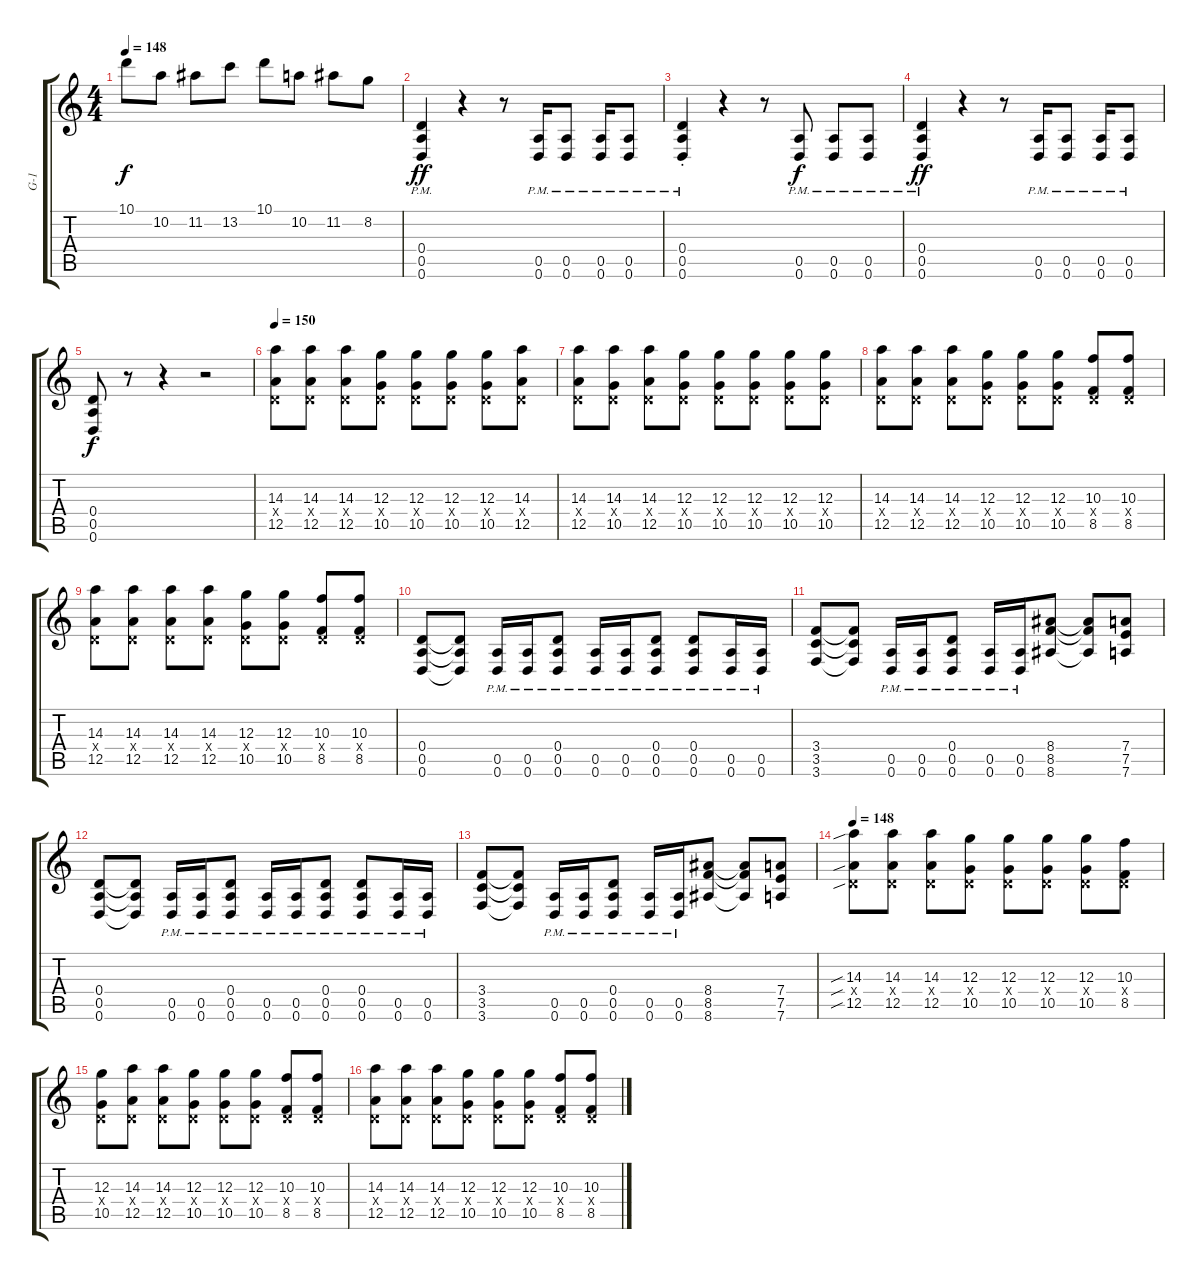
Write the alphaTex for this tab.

\track ("G-1" "G-1") {instrument distortionguitar}
\staff {score tabs}
\tuning (E4 B3 G3 D3 A2 D2) {hide}
\ts (4 4)
\tempo 148
\clef g2
\ks c
10.1.8{dy f} 10.2.8 11.2.8 13.2.8 10.1.8 10.2.8 11.2.8 8.2.8 |
(0.4{pm st} 0.5{pm st} 0.6{pm st}).4{dy ff} r.4 r.8 (0.5{pm} 0.6{pm}).16 (0.5{pm} 0.6{pm}).8 (0.5{pm} 0.6{pm}).16 (0.5{pm} 0.6{pm}).8 |
(0.4{pm st} 0.5{pm st} 0.6{pm st}).4 r.4 r.8 (0.5{pm} 0.6{pm}).8{dy f} (0.5{pm} 0.6{pm}).8 (0.5{pm} 0.6{pm}).8 |
(0.4{pm st} 0.5{pm st} 0.6{pm st}).4{dy ff} r.4 r.8 (0.5{pm} 0.6{pm}).16 (0.5{pm} 0.6{pm}).8 (0.5{pm} 0.6{pm}).16 (0.5{pm} 0.6{pm}).8 |
(0.4 0.5 0.6).8{dy f} r.8 r.4 r.2 |
\tempo 150
(14.3 0.4{x} 12.5).8 (14.3 0.4{x} 12.5).8 (14.3 0.4{x} 12.5).8 (12.3 0.4{x} 10.5).8 (12.3 0.4{x} 10.5).8 (12.3 0.4{x} 10.5).8 (12.3 0.4{x} 10.5).8 (14.3 0.4{x} 12.5).8 |
(14.3 0.4{x} 12.5).8 (14.3 0.4{x} 10.5).8 (14.3 0.4{x} 12.5).8 (12.3 0.4{x} 10.5).8 (12.3 0.4{x} 10.5).8 (12.3 0.4{x} 10.5).8 (12.3 0.4{x} 10.5).8 (12.3 0.4{x} 10.5).8 |
(14.3 0.4{x} 12.5).8 (14.3 0.4{x} 12.5).8 (14.3 0.4{x} 12.5).8 (12.3 0.4{x} 10.5).8 (12.3 0.4{x} 10.5).8 (12.3 0.4{x} 10.5).8 (10.3 0.4{x} 8.5).8 (10.3 0.4{x} 8.5).8 |
(14.3 0.4{x} 12.5).8 (14.3 0.4{x} 12.5).8 (14.3 0.4{x} 12.5).8 (14.3 0.4{x} 12.5).8 (12.3 0.4{x} 10.5).8 (12.3 0.4{x} 10.5).8 (10.3 0.4{x} 8.5).8 (10.3 0.4{x} 8.5).8 |
(0.4 0.5 0.6).8 (0.4{t} 0.5{t} 0.6{t}).8 (0.5{pm} 0.6{pm}).16 (0.5{pm} 0.6{pm}).16 (0.4{pm} 0.5{pm} 0.6{pm}).8 (0.5{pm} 0.6{pm}).16 (0.5{pm} 0.6{pm}).16 (0.4{pm} 0.5{pm} 0.6{pm}).8 (0.4{pm} 0.5{pm} 0.6{pm}).8 (0.5{pm} 0.6).16 (0.5{pm} 0.6{pm}).16 |
(3.4 3.5 3.6).8 (3.4{t} 3.5{t} 3.6{t}).8 (0.5{pm} 0.6{pm}).16 (0.5{pm} 0.6{pm}).16 (0.4{pm} 0.5{pm} 0.6{pm}).8 (0.5{pm} 0.6{pm}).16 (0.5{pm} 0.6{pm}).16 (8.4 8.5 8.6).8 (8.4{t} 8.5{t} 8.6{t}).8 (7.4 7.5 7.6).8 |
(0.4 0.5 0.6).8 (0.4{t} 0.5{t} 0.6{t}).8 (0.5{pm} 0.6{pm}).16 (0.5{pm} 0.6{pm}).16 (0.4{pm} 0.5{pm} 0.6{pm}).8 (0.5{pm} 0.6{pm}).16 (0.5{pm} 0.6{pm}).16 (0.4{pm} 0.5{pm} 0.6{pm}).8 (0.4{pm} 0.5{pm} 0.6{pm}).8 (0.5{pm} 0.6{pm}).16 (0.5{pm} 0.6{pm}).16 |
(3.4 3.5 3.6).8 (3.4{t} 3.5{t} 3.6{t}).8 (0.5{pm} 0.6{pm}).16 (0.5{pm} 0.6{pm}).16 (0.4{pm} 0.5{pm} 0.6{pm}).8 (0.5{pm} 0.6{pm}).16 (0.5{pm} 0.6{pm}).16 (8.4 8.5 8.6).8 (8.4{t} 8.5{t} 8.6{t}).8 (7.4 7.5 7.6).8 |
\tempo 148
(14.3{sib} 0.4{sib x} 12.5{sib}).8 (14.3 0.4{x} 12.5).8 (14.3 0.4{x} 12.5).8 (12.3 0.4{x} 10.5).8 (12.3 0.4{x} 10.5).8 (12.3 0.4{x} 10.5).8 (12.3 0.4{x} 10.5).8 (10.3 0.4{x} 8.5).8 |
(12.3 0.4{x} 10.5).8 (14.3 0.4{x} 12.5).8 (14.3 0.4{x} 12.5).8 (12.3 0.4{x} 10.5).8 (12.3 0.4{x} 10.5).8 (12.3 0.4{x} 10.5).8 (10.3 0.4{x} 8.5).8 (10.3 0.4{x} 8.5).8 |
(14.3 0.4{x} 12.5).8 (14.3 0.4{x} 12.5).8 (14.3 0.4{x} 12.5).8 (12.3 0.4{x} 10.5).8 (12.3 0.4{x} 10.5).8 (12.3 0.4{x} 10.5).8 (10.3 0.4{x} 8.5).8 (10.3 0.4{x} 8.5).8
